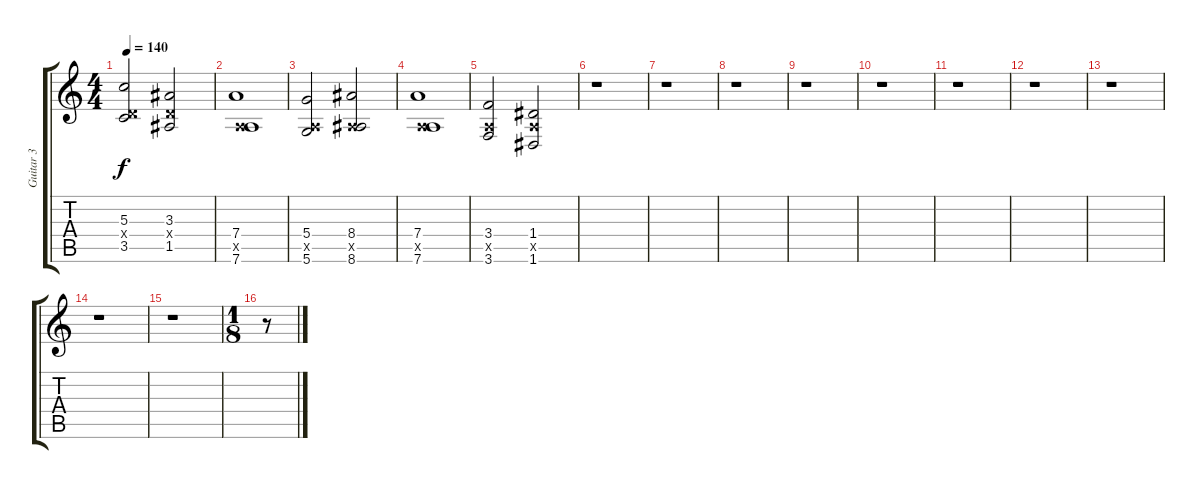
\track ("Guitar 3" "Guitar 3") {instrument distortionguitar}
\staff {score tabs}
\tuning (E4 B3 G3 D3 A2 D2) {hide}
\ts (4 4)
\tempo 140
\clef g2
\ks c
(5.3 0.4{x} 3.5).2{dy f} (3.3 0.4{x} 1.5).2 |
(7.4 0.5{x} 7.6).1 |
(5.4 0.5{x} 5.6).2 (8.4 0.5{x} 8.6).2 |
(7.4 0.5{x} 7.6).1 |
(3.4 0.5{x} 3.6).2 (1.4 0.5{x} 1.6).2 |
r.1 |
r.1 |
r.1 |
r.1 |
r.1 |
r.1 |
r.1 |
r.1 |
r.1 |
r.1 |
\ts (1 8)
r.8
